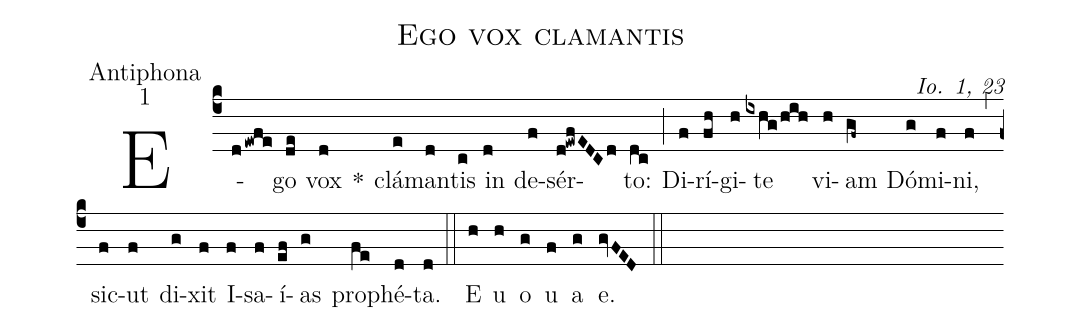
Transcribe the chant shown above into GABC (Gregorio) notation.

name:Ego vox clamantis;
office-part:Antiphona;
mode:1;
commentary:Io. 1, 23;
%%
(c4) E(dewfe)go(de) vox(d) *() clá(e)man(d)tis(c) in(d) de(f)sér(d!ewfEDC!/d)to:(dc) (;) Di(f)rí(fh)gi(h)te(ixhg!/hih) vi(h)am(gf~) Dó(g)mi(f)ni,(f) (,) sic(f)ut(f) di(g)xit(f) I(f)sa(f)í(ef)as(g) pro(fe)phé(d)ta.(d) (::) E(h) u(h) o(g) u(f) a(g) e.(gvFED) (::)
